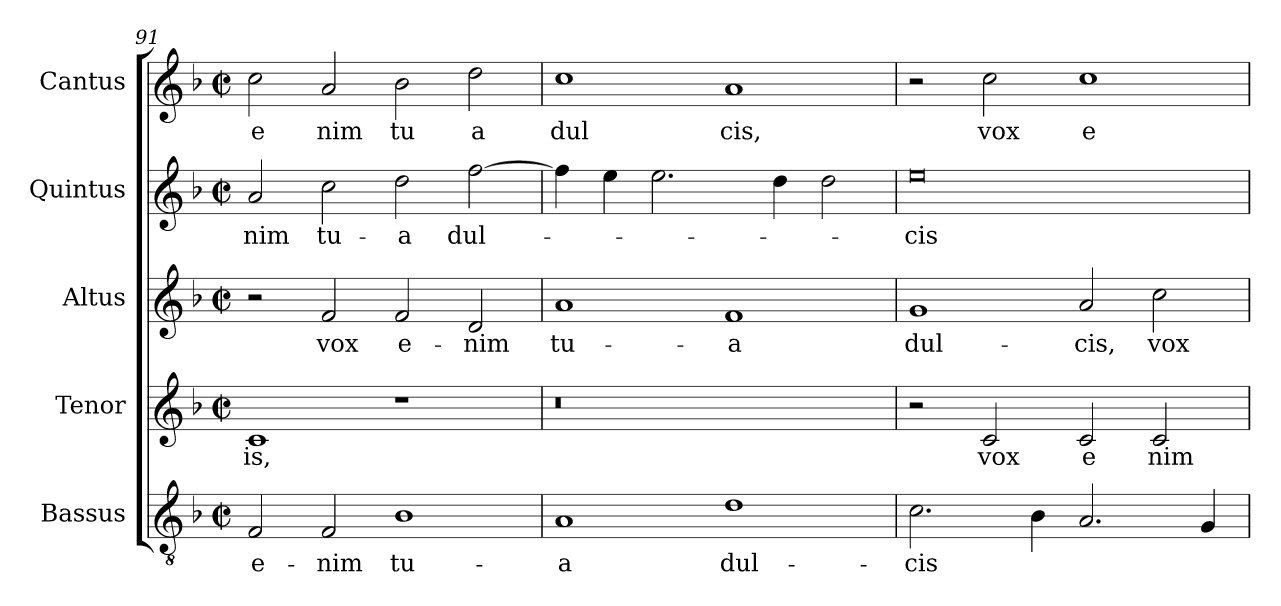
**kern	**text	**kern	**text	**kern	**text	**kern	**text	**kern	**text
*part5	*part5	*part4	*part4	*part3	*part3	*part2	*part2	*part1	*part1
*staff5	*staff5	*staff4	*staff4	*staff3	*staff3	*staff2	*staff2	*staff1	*staff1
*I"Bassus	*	*I"Tenor	*	*I"Altus	*	*I"Quintus	*	*I"Cantus	*
!!LO:LB:g=z
*clefGv2	*	*clefG2	*	*clefG2	*	*clefG2	*	*clefG2	*
*k[b-]	*	*k[b-]	*	*k[b-]	*	*k[b-]	*	*k[b-]	*
*F:	*	*F:	*	*F:	*	*F:	*	*F:	*
*M2/2	*	*M2/2	*	*M2/2	*	*M2/2	*	*M2/2	*
*met(c|)	*	*met(c|)	*	*met(c|)	*	*met(c|)	*	*met(c|)	*
=91	=91	=91	=91	=91	=91	=91	=91	=91	=91
!	!LO:LY:b:cj	!	!LO:LY:b:cj	!	!	!	!LO:LY:b:cj	!	!LO:LY:b:cj
2F/	e-	1c	-is,	2r	.	2a/	-nim	2cc\	e
!	!LO:LY:b:cj	!	!	!	!LO:LY:b:cj	!	!LO:LY:b:cj	!	!LO:LY:b:cj
2F/	-nim	.	.	2f/	vox	2cc\	tu-	2a/	nim
!	!LO:LY:b:cj	!	!	!	!LO:LY:b:cj	!	!LO:LY:b:cj	!	!LO:LY:b:cj
1B-	tu-	1r	.	2f/	e-	2dd\	-a	2b-\	tu
!	!	!	!	!	!LO:LY:b:cj	!	!LO:LY:b	!	!LO:LY:b:cj
.	.	.	.	2d/	-nim	[>2ff\	dul-	2dd\	a
=92	=92	=92	=92	=92	=92	=92	=92	=92	=92
!	!LO:LY:b:cj	!	!	!	!LO:LY:b:cj	!	!	!	!LO:LY:b:cj
1A	-a	0r	.	1a	tu-	4ff\]	.	1cc	dul
.	.	.	.	.	.	4ee\	.	.	.
.	.	.	.	.	.	2.ee\	.	.	.
!	!LO:LY:b:cj	!	!	!	!LO:LY:b:cj	!	!	!	!LO:LY:b:cj
1d	dul-	.	.	1f	-a	.	.	1a	cis,
.	.	.	.	.	.	4dd\	.	.	.
.	.	.	.	.	.	2dd\	.	.	.
=93	=93	=93	=93	=93	=93	=93	=93	=93	=93
!	!LO:LY:b:cj	!	!	!	!LO:LY:b:cj	!	!LO:LY:b:cj	!	!
2.c\	-cis	2r	.	1g	dul-	0ee	-cis	2r	.
!	!	!	!LO:LY:b:cj	!	!	!	!	!	!LO:LY:b:cj
.	.	2c/	vox	.	.	.	.	2cc\	vox
4B-\	.	.	.	.	.	.	.	.	.
!	!	!	!LO:LY:b:cj	!	!LO:LY:b:cj	!	!	!	!LO:LY:b:cj
2.A/	.	2c/	e	2a/	-cis,	.	.	1cc	e
!	!	!	!LO:LY:b:cj	!	!LO:LY:b:cj	!	!	!	!
.	.	2c/	nim	2cc\	vox	.	.	.	.
4G/	.	.	.	.	.	.	.	.	.
=	=	=	=	=	=	=	=	=	=
*-	*-	*-	*-	*-	*-	*-	*-	*-	*-
